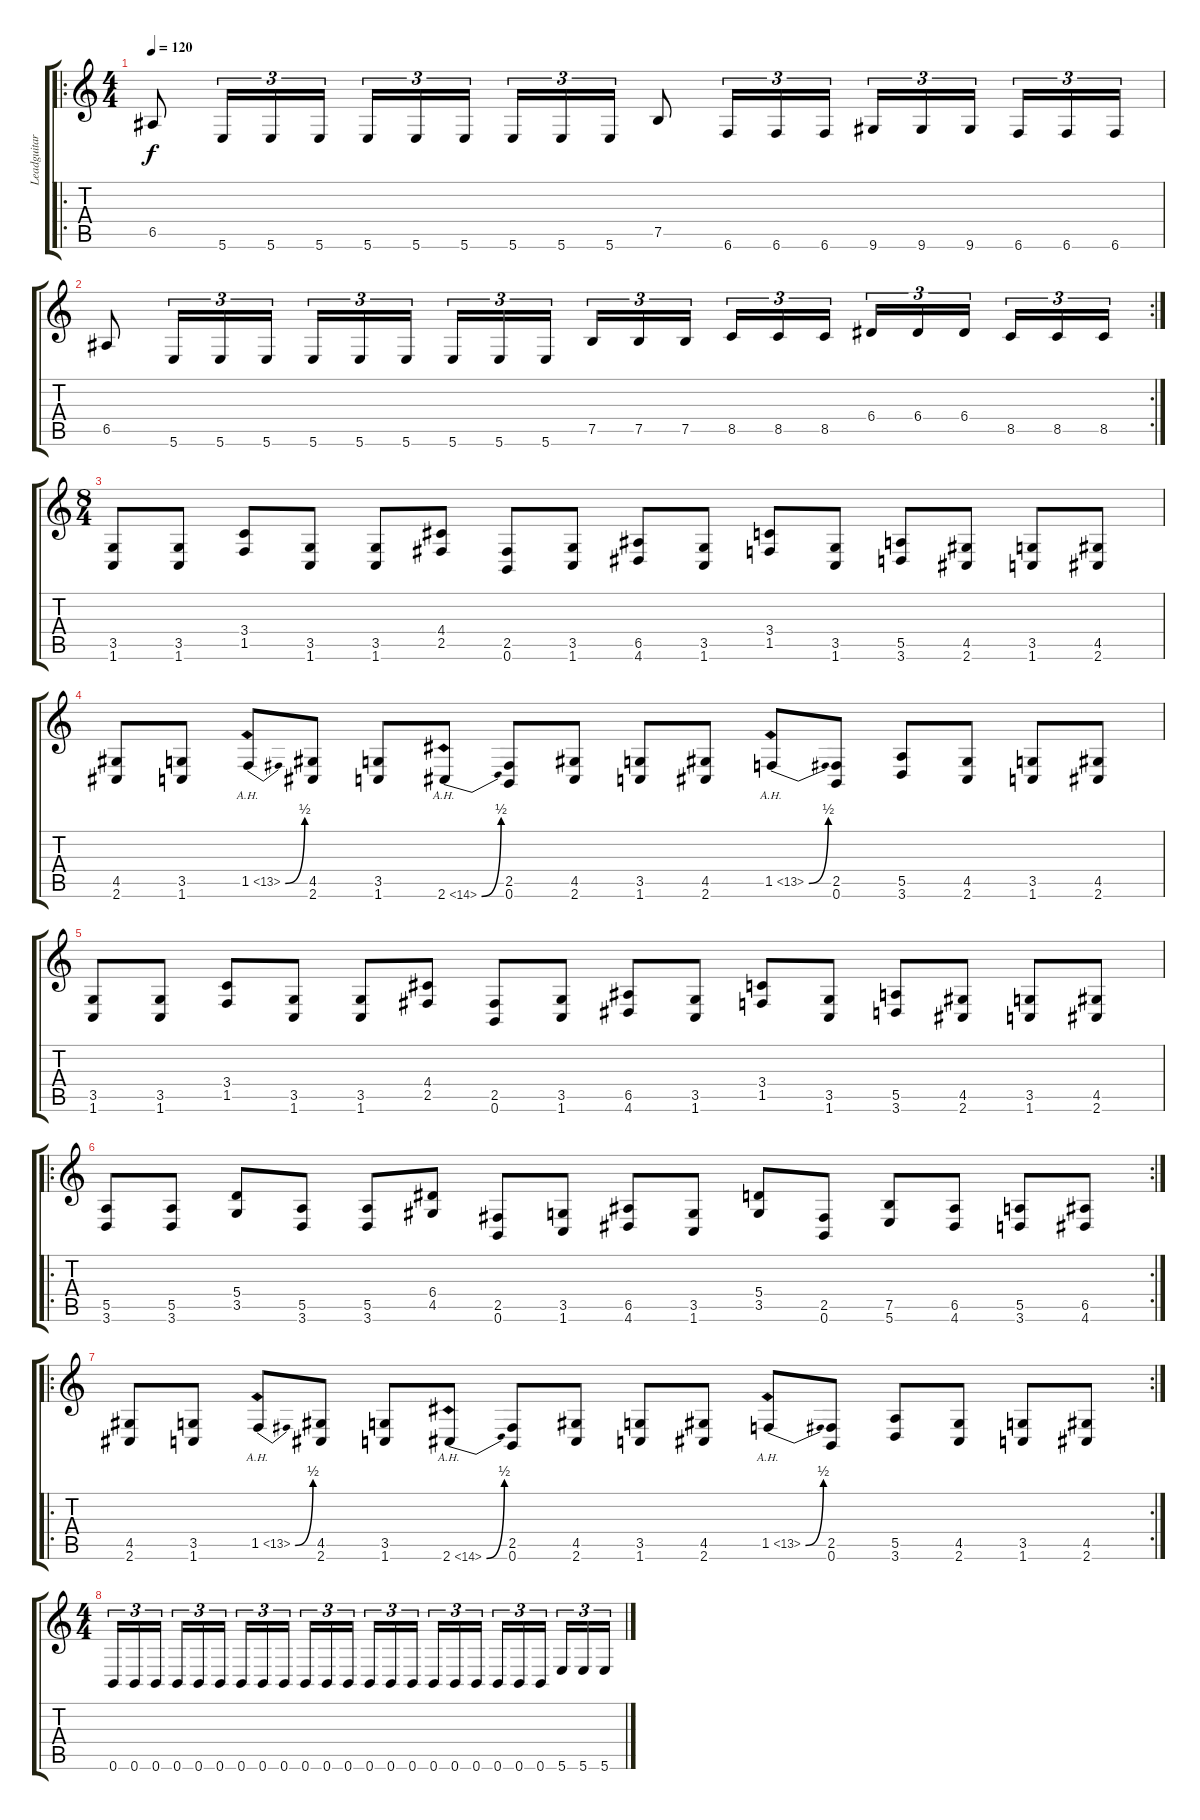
\track ("Leadguitarr" "Leadguitar") {instrument distortionguitar}
\staff {score tabs}
\tuning (B3 Gb3 D3 A2 E2 B1) {hide}
\ro
\ts (4 4)
\tempo 120
\clef g2
\ks c
6.5.8{dy f} 5.6.16{tu (3 2)} 5.6.16{tu (3 2)} 5.6.16{tu (3 2)} 5.6.16{tu (3 2)} 5.6.16{tu (3 2)} 5.6.16{tu (3 2)} 5.6.16{tu (3 2)} 5.6.16{tu (3 2)} 5.6.16{tu (3 2)} 7.5.8 6.6.16{tu (3 2)} 6.6.16{tu (3 2)} 6.6.16{tu (3 2)} 9.6.16{tu (3 2)} 9.6.16{tu (3 2)} 9.6.16{tu (3 2)} 6.6.16{tu (3 2)} 6.6.16{tu (3 2)} 6.6.16{tu (3 2)} |
\rc 2
6.5.8 5.6.16{tu (3 2)} 5.6.16{tu (3 2)} 5.6.16{tu (3 2)} 5.6.16{tu (3 2)} 5.6.16{tu (3 2)} 5.6.16{tu (3 2)} 5.6.16{tu (3 2)} 5.6.16{tu (3 2)} 5.6.16{tu (3 2)} 7.5.16{tu (3 2)} 7.5.16{tu (3 2)} 7.5.16{tu (3 2)} 8.5.16{tu (3 2)} 8.5.16{tu (3 2)} 8.5.16{tu (3 2)} 6.4.16{tu (3 2)} 6.4.16{tu (3 2)} 6.4.16{tu (3 2)} 8.5.16{tu (3 2)} 8.5.16{tu (3 2)} 8.5.16{tu (3 2)} |
\ts (8 4)
(3.5 1.6).8 (3.5 1.6).8 (3.4 1.5).8 (3.5 1.6).8 (3.5 1.6).8 (4.4 2.5).8 (2.5 0.6).8 (3.5 1.6).8 (6.5 4.6).8 (3.5 1.6).8 (3.4 1.5).8 (3.5 1.6).8 (5.5 3.6).8 (4.5 2.6).8 (3.5 1.6).8 (4.5 2.6).8 |
(4.5 2.6).8 (3.5 1.6).8 1.5{be (bend 0 0 60 2) ah 12}.8 (4.5 2.6).8 (3.5 1.6).8 2.6{be (bend 0 0 60 2) ah 12}.8 (2.5 0.6).8 (4.5 2.6).8 (3.5 1.6).8 (4.5 2.6).8 1.5{be (bend 0 0 60 2) ah 12}.8 (2.5 0.6).8 (5.5 3.6).8 (4.5 2.6).8 (3.5 1.6).8 (4.5 2.6).8 |
(3.5 1.6).8 (3.5 1.6).8 (3.4 1.5).8 (3.5 1.6).8 (3.5 1.6).8 (4.4 2.5).8 (2.5 0.6).8 (3.5 1.6).8 (6.5 4.6).8 (3.5 1.6).8 (3.4 1.5).8 (3.5 1.6).8 (5.5 3.6).8 (4.5 2.6).8 (3.5 1.6).8 (4.5 2.6).8 |
\ro
\rc 2
(5.5 3.6).8 (5.5 3.6).8 (5.4 3.5).8 (5.5 3.6).8 (5.5 3.6).8 (6.4 4.5).8 (2.5 0.6).8 (3.5 1.6).8 (6.5 4.6).8 (3.5 1.6).8 (5.4 3.5).8 (2.5 0.6).8 (7.5 5.6).8 (6.5 4.6).8 (5.5 3.6).8 (6.5 4.6).8 |
\ro
\rc 2
(4.5 2.6).8 (3.5 1.6).8 1.5{be (bend 0 0 60 2) ah 12}.8 (4.5 2.6).8 (3.5 1.6).8 2.6{be (bend 0 0 60 2) ah 12}.8 (2.5 0.6).8 (4.5 2.6).8 (3.5 1.6).8 (4.5 2.6).8 1.5{be (bend 0 0 60 2) ah 12}.8 (2.5 0.6).8 (5.5 3.6).8 (4.5 2.6).8 (3.5 1.6).8 (4.5 2.6).8 |
\ts (4 4)
0.6.16{tu (3 2)} 0.6.16{tu (3 2)} 0.6.16{tu (3 2)} 0.6.16{tu (3 2)} 0.6.16{tu (3 2)} 0.6.16{tu (3 2)} 0.6.16{tu (3 2)} 0.6.16{tu (3 2)} 0.6.16{tu (3 2)} 0.6.16{tu (3 2)} 0.6.16{tu (3 2)} 0.6.16{tu (3 2)} 0.6.16{tu (3 2)} 0.6.16{tu (3 2)} 0.6.16{tu (3 2)} 0.6.16{tu (3 2)} 0.6.16{tu (3 2)} 0.6.16{tu (3 2)} 0.6.16{tu (3 2)} 0.6.16{tu (3 2)} 0.6.16{tu (3 2)} 5.6.16{tu (3 2)} 5.6.16{tu (3 2)} 5.6.16{tu (3 2)}
